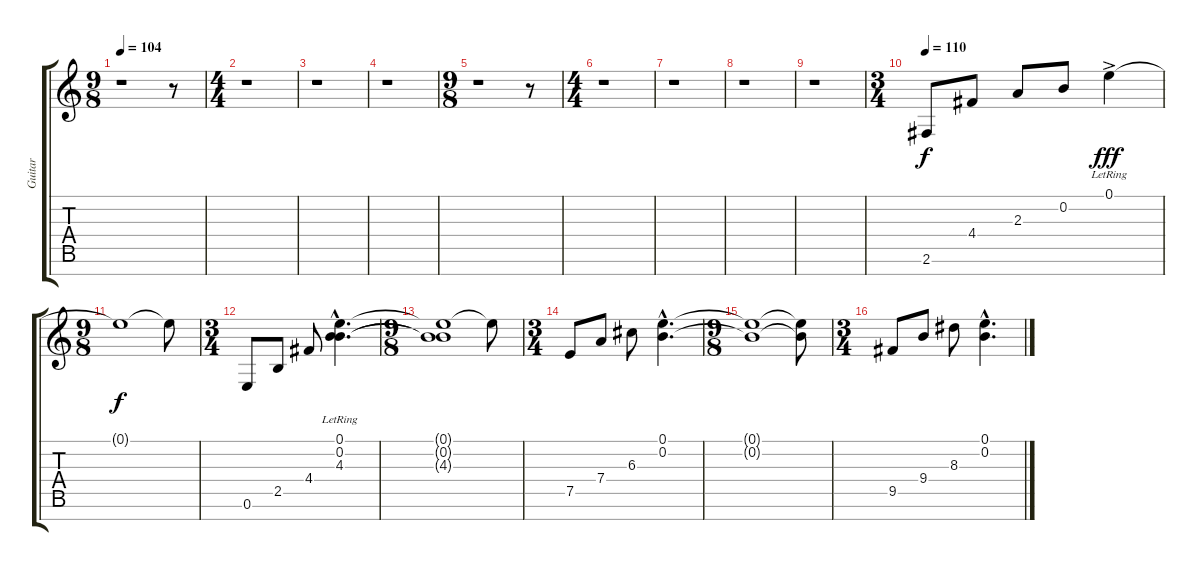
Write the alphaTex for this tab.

\track ("Guitar" "Guitar") {instrument acousticguitarsteel}
\staff {score tabs}
\tuning (E4 B3 G3 D3 A2 E2 B1) {hide}
\ts (9 8)
\tempo 104
\clef g2
\ks c
r.1{dy mp} r.8 |
\ts (4 4)
r.1 |
r.1 |
r.1 |
\ts (9 8)
r.1 r.8 |
\ts (4 4)
r.1 |
r.1 |
r.1 |
r.1 |
\ts (3 4)
\tempo 110
2.6.8{dy f} 4.4.8 2.3.8 0.2.8 0.1{ac lr}.4{dy fff} |
\ts (9 8)
0.1{t}.1{dy f} 0.1{t}.8 |
\ts (3 4)
0.6.8 2.5.8 4.4.8 (0.1{hac lr} 0.2{hac} 4.3{hac}).4{d} |
\ts (9 8)
(0.1{t} 0.2{t} 4.3{t}).1 0.1{t}.8 |
\ts (3 4)
7.5.8 7.4.8 6.3.8 (0.1{hac} 0.2{hac}).4{d} |
\ts (9 8)
(0.1{t} 0.2{t}).1 (0.1{t} 0.2{t}).8 |
\ts (3 4)
9.5.8 9.4.8 8.3.8 (0.1{hac} 0.2{hac}).4{d}
